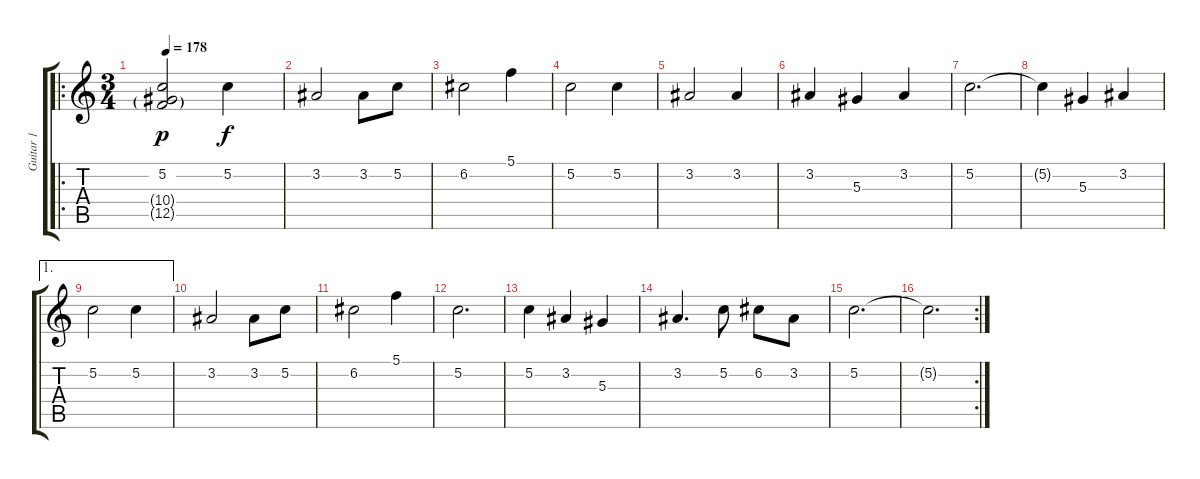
\track ("Guitar 1" "Guitar 1") {instrument distortionguitar}
\staff {score tabs}
\tuning (C4 G3 Eb3 Bb2 F2 C2) {hide}
\ro
\ts (3 4)
\tempo 178
\clef g2
\ks c
(5.2 10.4{g} 12.5{g}).2{dy p volume 14 balance 3 instrument acousticguitarsteel} 5.2.4{dy f} |
3.2.2 3.2.8 5.2.8 |
6.2.2 5.1.4 |
5.2.2 5.2.4 |
3.2.2 3.2.4 |
3.2.4 5.3.4 3.2.4 |
5.2.2{d} |
5.2{t}.4 5.3.4 3.2.4 |
\ae 1
5.2.2 5.2.4 |
3.2.2 3.2.8 5.2.8 |
6.2.2 5.1.4 |
5.2.2{d} |
5.2.4 3.2.4 5.3.4 |
3.2.4{d} 5.2.8 6.2.8 3.2.8 |
5.2.2{d} |
\rc 2
5.2{t}.2{d}
